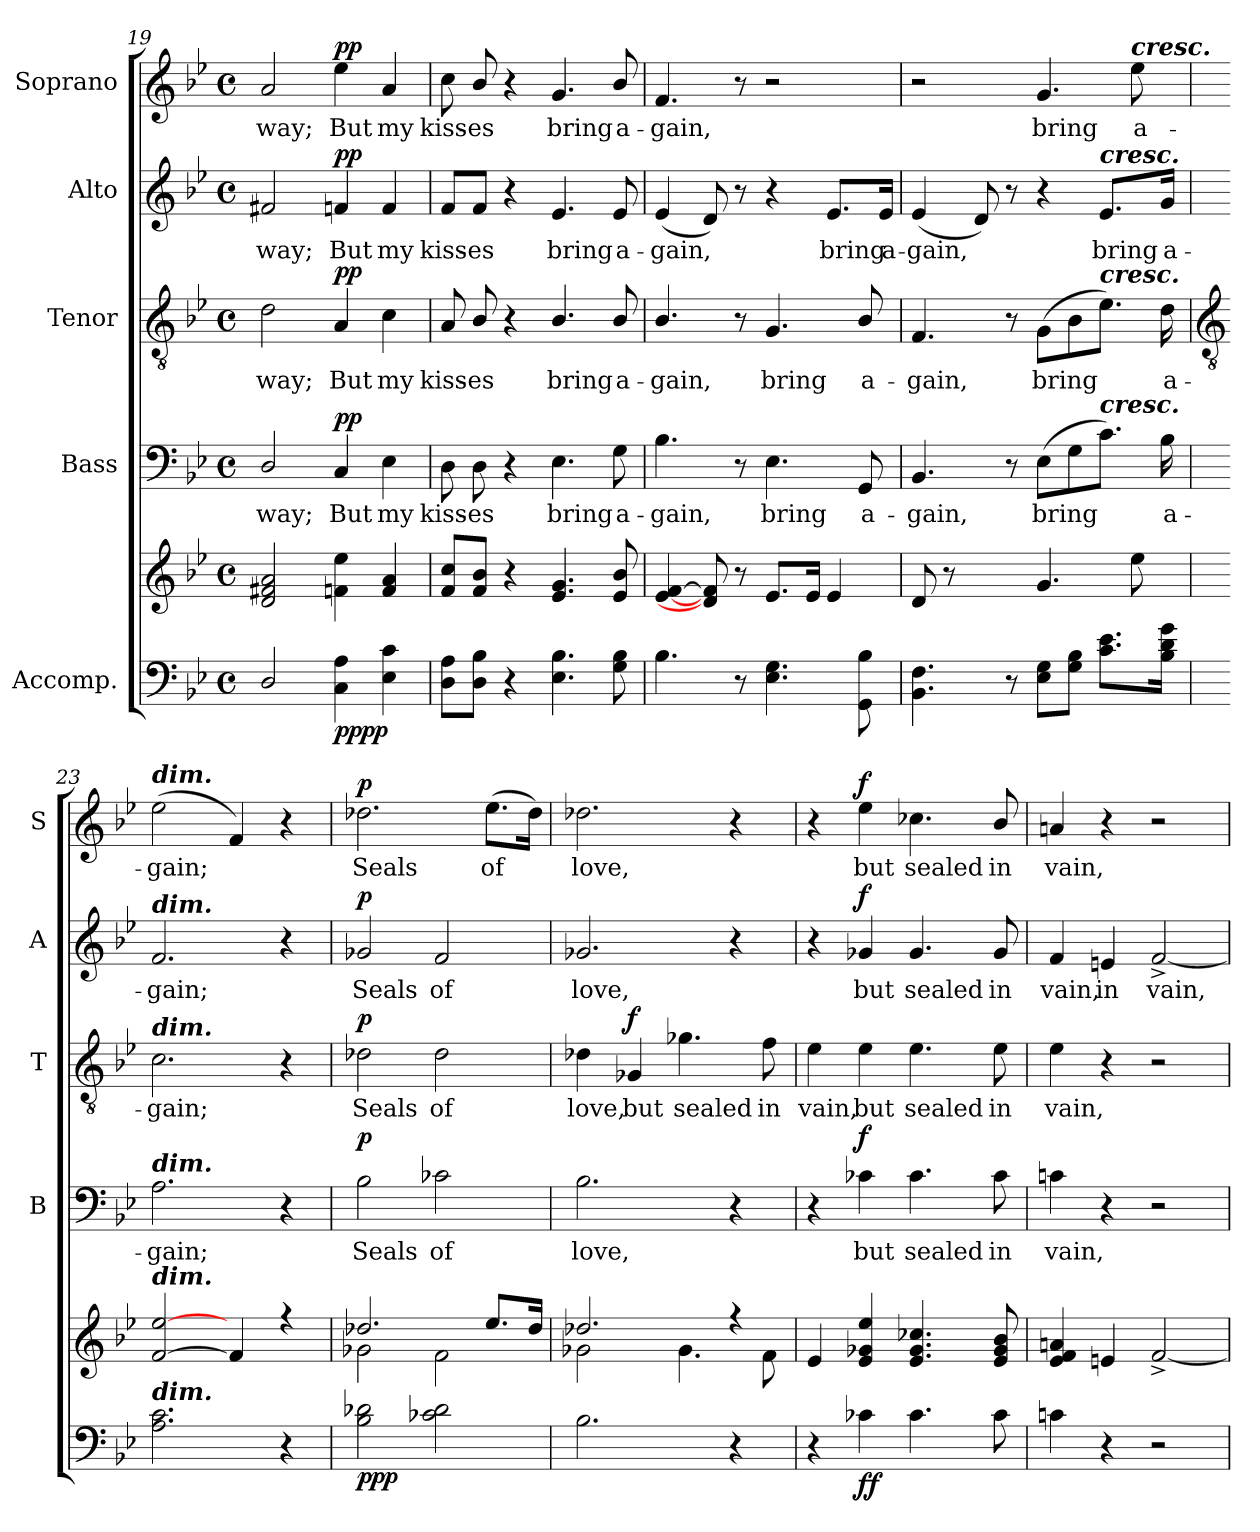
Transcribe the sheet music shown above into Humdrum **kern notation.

**kern	**kern	**dynam	**kern	**text	**dynam	**kern	**text	**dynam	**kern	**text	**dynam	**kern	**text	**dynam
*part5	*part5	*part5	*part4	*part4	*part4	*part3	*part3	*part3	*part2	*part2	*part2	*part1	*part1	*part1
*staff6	*staff5	*staff5/6	*staff4	*staff4	*staff4	*staff3	*staff3	*staff3	*staff2	*staff2	*staff2	*staff1	*staff1	*staff1
*I"Accomp.	*	*	*I"Bass	*	*	*I"Tenor	*	*	*I"Alto	*	*	*I"Soprano	*	*
*	*	*	*I'B	*	*	*I'T	*	*	*I'A	*	*	*I'S	*	*
!!LO:LB:g=z
*clefF4	*clefG2	*	*clefF4	*	*	*clefGv2	*	*	*clefG2	*	*	*clefG2	*	*
*k[b-e-]	*k[b-e-]	*	*k[b-e-]	*	*	*k[b-e-]	*	*	*k[b-e-]	*	*	*k[b-e-]	*	*
*B-:	*B-:	*	*B-:	*	*	*B-:	*	*	*B-:	*	*	*B-:	*	*
*M4/4	*M4/4	*	*M4/4	*	*	*M4/4	*	*	*M4/4	*	*	*M4/4	*	*
*met(c)	*met(c)	*	*met(c)	*	*	*met(c)	*	*	*met(c)	*	*	*met(c)	*	*
=19	=19	=19	=19	=19	=19	=19	=19	=19	=19	=19	=19	=19	=19	=19
!	!	!	!	!LO:LY:b	!	!	!LO:LY:b	!	!	!LO:LY:b	!	!	!LO:LY:b	!
2D/	2d 2f#X 2a	.	2D/	-way;	.	2d	-way;	.	2f#X	-way;	.	2a	-way;	.
!	!	!LO:DY:b=2	!	!LO:LY:b	!	!	!LO:LY:b	!	!	!LO:LY:b	!	!	!LO:LY:b	!
!	!	!LO:DY:n=1:b	!	!	!LO:DY:b	!	!	!LO:DY:b	!	!	!LO:DY:b	!	!	!LO:DY:b
4C 4A	4fn 4ee-	pp pp	4C	But	pp	4A	But	pp	4fn	But	pp	4ee-	But	pp
!	!	!	!	!LO:LY:b	!	!	!LO:LY:b	!	!	!LO:LY:b	!	!	!LO:LY:b	!
4E- 4c	4f 4a	.	4E-	my	.	4c	my	.	4f	my	.	4a	my	.
=20	=20	=20	=20	=20	=20	=20	=20	=20	=20	=20	=20	=20	=20	=20
!	!	!	!	!LO:LY:b	!	!	!LO:LY:b	!	!	!LO:LY:b	!	!	!LO:LY:b	!
8D 8AL	8f 8ccL	.	8D	kiss-	.	8A	kiss-	.	8f/L	kiss-	.	8cc	kiss-	.
!	!	!	!	!LO:LY:b	!	!	!LO:LY:b	!	!	!LO:LY:b	!	!	!LO:LY:b	!
8D 8B-J	8f/ 8b-/J	.	8D	-es	.	8B-/	-es	.	8f/J	-es	.	8b-/	-es	.
4r	4r	.	4r	.	.	4r	.	.	4r	.	.	4r	.	.
!	!	!	!	!LO:LY:b	!	!	!LO:LY:b	!	!	!LO:LY:b	!	!	!LO:LY:b	!
4.E- 4.B-	4.e- 4.g	.	4.E-	bring	.	4.B-/	bring	.	4.e-	bring	.	4.g	bring	.
!	!	!	!	!LO:LY:b	!	!	!LO:LY:b	!	!	!LO:LY:b	!	!	!LO:LY:b	!
8G 8B-	8e-/ 8b-/	.	8G	a-	.	8B-/	a-	.	8e-	a-	.	8b-/	a-	.
=21	=21	=21	=21	=21	=21	=21	=21	=21	=21	=21	=21	=21	=21	=21
!	!	!	!	!LO:LY:b	!	!	!LO:LY:b	!	!	!LO:LY:b	!	!	!LO:LY:b	!
4.B-	[4e- [4f	.	4.B-	-gain,	.	4.B-/	-gain,	.	(<4e-	-gain,	.	4.f	-gain,	.
.	8d] 8f]	.	.	.	.	.	.	.	8d)	.	.	.	.	.
8r	8r	.	8r	.	.	8r	.	.	8r	.	.	8r	.	.
!	!	!	!	!LO:LY:b	!	!	!LO:LY:b	!	!	!	!	!	!	!
4.E- 4.G	8.e-L	.	4.E-	bring	.	4.G	bring	.	4r	.	.	2r	.	.
.	16e-J	.	.	.	.	.	.	.	.	.	.	.	.	.
!	!	!	!	!	!	!	!	!	!	!LO:LY:b	!	!	!	!
.	4e-	.	.	.	.	.	.	.	8.e-/L	bring	.	.	.	.
!	!	!	!	!LO:LY:b	!	!	!LO:LY:b	!	!	!	!	!	!	!
8GG 8B-	.	.	8GG	a-	.	8B-/	a-	.	.	.	.	.	.	.
!	!	!	!	!	!	!	!	!	!	!LO:LY:b	!	!	!	!
.	.	.	.	.	.	.	.	.	16e-/Jk	a-	.	.	.	.
=22	=22	=22	=22	=22	=22	=22	=22	=22	=22	=22	=22	=22	=22	=22
!	!	!	!	!LO:LY:b	!	!	!LO:LY:b	!	!	!LO:LY:b	!	!	!	!
4.BB- 4.F	8d	.	4.BB-	-gain,	.	4.F	-gain,	.	(<4e-	-gain,	.	2r	.	.
.	8r	.	.	.	.	.	.	.	.	.	.	.	.	.
.	4ryy	.	.	.	.	.	.	.	8d)	.	.	.	.	.
8r	.	.	8r	.	.	8r	.	.	8r	.	.	.	.	.
!	!	!	!	!LO:LY:b	!	!	!LO:LY:b	!	!	!	!	!	!LO:LY:b	!
8E- 8GL	4.g	.	(>8E-L	bring	.	(>8GL	bring	.	4r	.	.	4.g	bring	.
8G 8B-J	.	.	8G	.	.	8B-	.	.	.	.	.	.	.	.
!	!	!	!	!	!	!	!	!	!LO:TX:a:Bi:t=cresc.	!	!	!	!	!
!	!	!	!	!	!	!LO:TX:a:Bi:t=cresc.	!	!	!	!	!	!	!	!
!	!	!	!LO:TX:a:Bi:t=cresc.	!	!	!	!	!	!	!	!	!	!	!
!	!	!	!	!	!	!	!	!	!	!LO:LY:b	!	!	!	!
8.c 8.e-L	.	.	8.cJ)	.	.	8.e-J)	.	.	8.e-/L	bring	.	.	.	.
!	!	!	!	!	!	!	!	!	!	!	!	!LO:TX:a:Bi:t=cresc.	!	!
!	!	!	!	!	!	!	!	!	!	!	!	!	!LO:LY:b	!
.	8ee-	.	.	.	.	.	.	.	.	.	.	8ee-	a-	.
!	!	!	!	!LO:LY:b	!	!	!LO:LY:b	!	!	!LO:LY:b	!	!	!	!
16B- 16d 16gJ	.	.	16B-	a-	.	16d	a-	.	16g/Jk	a-	.	.	.	.
!!LO:LB:g=z
=23	=23	=23	=23	=23	=23	=23	=23	=23	=23	=23	=23	=23	=23	=23
*	*	*	*	*	*	*clefGv2	*	*	*	*	*	*	*	*
*	*^	*	*	*	*	*	*	*	*	*	*	*	*	*
!	!	!	!	!	!	!	!	!	!	!	!	!	!LO:TX:a:Bi:t=dim.	!	!
!	!	!	!	!	!	!	!	!	!	!LO:TX:a:Bi:t=dim.	!	!	!	!	!
!	!	!	!	!	!	!	!LO:TX:a:Bi:t=dim.	!	!	!	!	!	!	!	!
!	!	!	!	!LO:TX:a:Bi:t=dim.	!	!	!	!	!	!	!	!	!	!	!
!	!LO:TX:a:Bi:t=dim.	!	!	!	!	!	!	!	!	!	!	!	!	!	!
!LO:TX:a:Bi:t=dim.	!	!	!	!	!	!	!	!	!	!	!	!	!	!	!
!	!	!	!	!	!LO:LY:b	!	!	!LO:LY:b	!	!	!LO:LY:b	!	!	!LO:LY:b	!
2.A 2.c	[2f/ [2ee-/	1ryy	.	2.A	-gain;	.	2.c	-gain;	.	2.f	-gain;	.	(<2ee-	-gain;	.
.	4f/]	.	.	.	.	.	.	.	.	.	.	.	4f)	.	.
4r	4r	.	.	4r	.	.	4r	.	.	4r	.	.	4r	.	.
=24	=24	=24	=24	=24	=24	=24	=24	=24	=24	=24	=24	=24	=24	=24	=24
!	!	!	!LO:DY:b=2	!	!LO:LY:b	!	!	!LO:LY:b	!	!	!LO:LY:b	!	!	!LO:LY:b	!
!	!	!	!LO:DY:n=1:b	!	!	!	!	!	!	!	!	!	!	!	!
!	!	!	!LO:DY:n=2:b	!	!	!LO:DY:b	!	!	!LO:DY:b	!	!	!LO:DY:b	!	!	!LO:DY:b
2B- 2d-X	2.dd-X/	2g-X\	p p p	2B-	Seals	p	2d-X	Seals	p	2g-X	Seals	p	2.dd-X	Seals	p
!	!	!	!	!	!LO:LY:b	!	!	!LO:LY:b	!	!	!LO:LY:b	!	!	!	!
2c-X 2d-	.	2f\	.	2c-X	of	.	2d-	of	.	2f	of	.	.	.	.
!	!	!	!	!	!	!	!	!	!	!	!	!	!	!LO:LY:b	!
.	8.ee-/L	.	.	.	.	.	.	.	.	.	.	.	(>8.ee-L	of	.
.	16dd-/J	.	.	.	.	.	.	.	.	.	.	.	16dd-J)	.	.
=25	=25	=25	=25	=25	=25	=25	=25	=25	=25	=25	=25	=25	=25	=25	=25
!	!	!	!	!	!LO:LY:b	!	!	!LO:LY:b	!	!	!LO:LY:b	!	!	!LO:LY:b	!
2.B-	2.dd-X/	2g-X\	.	2.B-	love,	.	4d-X	love,	.	2.g-X	love,	.	2.dd-X	love,	.
!	!	!	!	!	!	!	!	!LO:LY:b	!LO:DY:b	!	!	!	!	!	!
.	.	.	.	.	.	.	4G-X	but	f	.	.	.	.	.	.
!	!	!	!	!	!	!	!	!LO:LY:b	!	!	!	!	!	!	!
.	.	4.g-\	.	.	.	.	4.g-X	sealed	.	.	.	.	.	.	.
4r	4r	.	.	4r	.	.	.	.	.	4r	.	.	4r	.	.
!	!	!	!	!	!	!	!	!LO:LY:b	!	!	!	!	!	!	!
.	.	8f\	.	.	.	.	8f	in	.	.	.	.	.	.	.
=26	=26	=26	=26	=26	=26	=26	=26	=26	=26	=26	=26	=26	=26	=26	=26
!	!	!	!	!	!	!	!	!LO:LY:b	!	!	!	!	!	!	!
4r	4ryy	4e-/	.	4r	.	.	4e-	vain,	.	4r	.	.	4r	.	.
!	!	!	!LO:DY:b=2	!	!LO:LY:b	!	!	!LO:LY:b	!	!	!LO:LY:b	!	!	!LO:LY:b	!
!	!	!	!LO:DY:n=1:b	!	!	!LO:DY:b	!	!	!	!	!	!LO:DY:b	!	!	!LO:DY:b
4c-X	4e-/ 4g-X/ 4ee-/	2ryy	f f	4c-X	but	f	4e-	but	.	4g-X	but	f	4ee-	but	f
!	!	!	!	!	!LO:LY:b	!	!	!LO:LY:b	!	!	!LO:LY:b	!	!	!LO:LY:b	!
4.c-	4.e-/ 4.g-/ 4.cc-X/	.	.	4.c-	sealed	.	4.e-	sealed	.	4.g-	sealed	.	4.cc-X	sealed	.
.	.	8ryy	.	.	.	.	.	.	.	.	.	.	.	.	.
!	!	!	!	!	!LO:LY:b	!	!	!LO:LY:b	!	!	!LO:LY:b	!	!	!LO:LY:b	!
8c-	8e-/ 8g-/ 8b-/	8ryy	.	8c-	in	.	8e-	in	.	8g-	in	.	8b-/	in	.
=27	=27	=27	=27	=27	=27	=27	=27	=27	=27	=27	=27	=27	=27	=27	=27
!	!	!	!	!	!LO:LY:b	!	!	!LO:LY:b	!	!	!LO:LY:b	!	!	!LO:LY:b	!
4cn	4e-/ 4f/ 4an/	4ryy	.	4cn	vain,	.	4e-	vain,	.	4f	vain,	.	4an	vain,	.
!	!	!	!	!	!	!	!	!	!	!	!LO:LY:b	!	!	!	!
4r	2.ryy	4en/	.	4r	.	.	4r	.	.	4en	in	.	4r	.	.
!	!	!	!	!	!	!	!	!	!	!	!LO:LY:b	!	!	!	!
2r	.	[2f^/	.	2r	.	.	2r	.	.	[2f^	vain,	.	2r	.	.
*	*v	*v	*	*	*	*	*	*	*	*	*	*	*	*	*
=	=	=	=	=	=	=	=	=	=	=	=	=	=	=
*-	*-	*-	*-	*-	*-	*-	*-	*-	*-	*-	*-	*-	*-	*-
